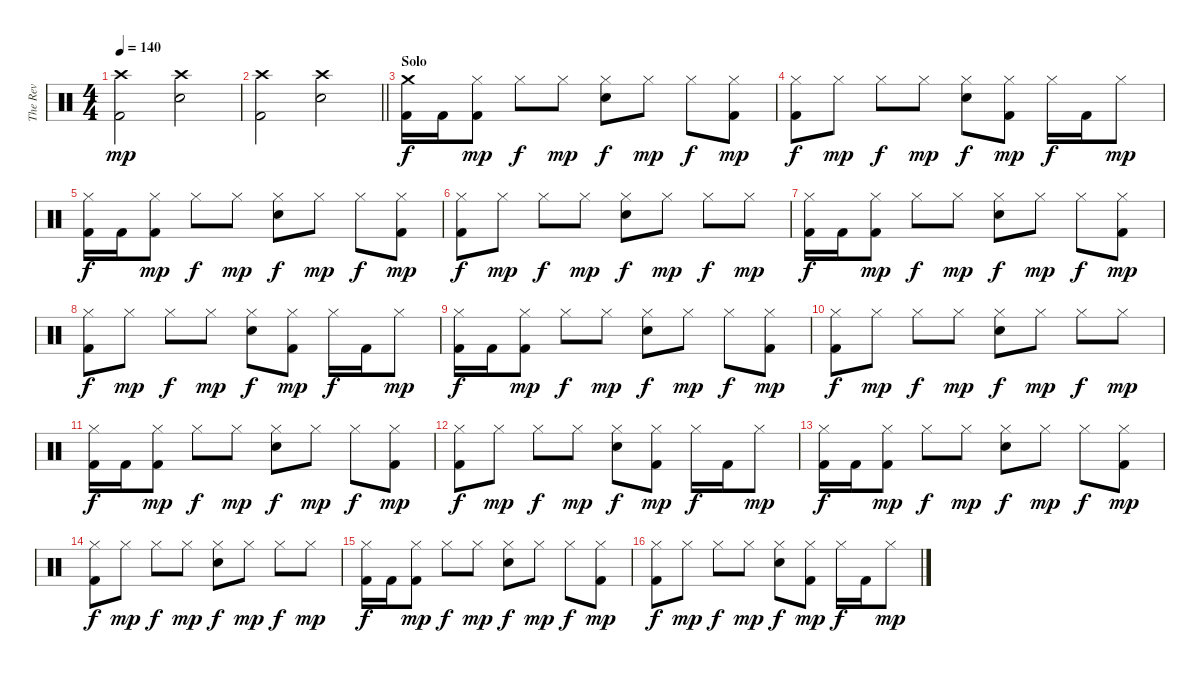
\track ("The Rev" "The Rev") {instrument percussion}
\staff {score}
\articulation defaults
\ts (4 4)
\tempo 140
\clef neutral
\ks c
("Crash high (hit)" "Kick (hit) 2").2{dy mp} ("Crash high (hit)" "Snare (hit) 2").2 |
\barLineRight lightlight
("Crash high (hit)" "Kick (hit) 2").2 ("Crash high (hit)" "Snare (hit) 2").2 |
\section ("" "Solo")
("Crash medium (hit)" "Kick (hit) 2").16{dy f} "Kick (hit) 2".16 ("Hi-Hat (closed)" "Kick (hit) 2").8{dy mp} "Hi-Hat (closed)".8{dy f} "Hi-Hat (closed)".8{dy mp} ("Hi-Hat (closed)" "Snare (hit) 2").8{dy f} "Hi-Hat (closed)".8{dy mp} "Hi-Hat (closed)".8{dy f} ("Hi-Hat (closed)" "Kick (hit) 2").8{dy mp} |
("Hi-Hat (closed)" "Kick (hit) 2").8{dy f} "Hi-Hat (closed)".8{dy mp} "Hi-Hat (closed)".8{dy f} "Hi-Hat (closed)".8{dy mp} ("Hi-Hat (closed)" "Snare (hit) 2").8{dy f} ("Hi-Hat (closed)" "Kick (hit) 2").8{dy mp} "Hi-Hat (closed)".16{dy f} "Kick (hit) 2".16 "Hi-Hat (closed)".8{dy mp} |
("Hi-Hat (closed)" "Kick (hit) 2").16{dy f} "Kick (hit) 2".16 ("Hi-Hat (closed)" "Kick (hit) 2").8{dy mp} "Hi-Hat (closed)".8{dy f} "Hi-Hat (closed)".8{dy mp} ("Hi-Hat (closed)" "Snare (hit) 2").8{dy f} "Hi-Hat (closed)".8{dy mp} "Hi-Hat (closed)".8{dy f} ("Hi-Hat (closed)" "Kick (hit) 2").8{dy mp} |
("Hi-Hat (closed)" "Kick (hit) 2").8{dy f} "Hi-Hat (closed)".8{dy mp} "Hi-Hat (closed)".8{dy f} "Hi-Hat (closed)".8{dy mp} ("Hi-Hat (closed)" "Snare (hit) 2").8{dy f} "Hi-Hat (closed)".8{dy mp} "Hi-Hat (closed)".8{dy f} "Hi-Hat (closed)".8{dy mp} |
("Hi-Hat (closed)" "Kick (hit) 2").16{dy f} "Kick (hit) 2".16 ("Hi-Hat (closed)" "Kick (hit) 2").8{dy mp} "Hi-Hat (closed)".8{dy f} "Hi-Hat (closed)".8{dy mp} ("Hi-Hat (closed)" "Snare (hit) 2").8{dy f} "Hi-Hat (closed)".8{dy mp} "Hi-Hat (closed)".8{dy f} ("Hi-Hat (closed)" "Kick (hit) 2").8{dy mp} |
("Hi-Hat (closed)" "Kick (hit) 2").8{dy f} "Hi-Hat (closed)".8{dy mp} "Hi-Hat (closed)".8{dy f} "Hi-Hat (closed)".8{dy mp} ("Hi-Hat (closed)" "Snare (hit) 2").8{dy f} ("Hi-Hat (closed)" "Kick (hit) 2").8{dy mp} "Hi-Hat (closed)".16{dy f} "Kick (hit) 2".16 "Hi-Hat (closed)".8{dy mp} |
("Hi-Hat (closed)" "Kick (hit) 2").16{dy f} "Kick (hit) 2".16 ("Hi-Hat (closed)" "Kick (hit) 2").8{dy mp} "Hi-Hat (closed)".8{dy f} "Hi-Hat (closed)".8{dy mp} ("Hi-Hat (closed)" "Snare (hit) 2").8{dy f} "Hi-Hat (closed)".8{dy mp} "Hi-Hat (closed)".8{dy f} ("Hi-Hat (closed)" "Kick (hit) 2").8{dy mp} |
("Hi-Hat (closed)" "Kick (hit) 2").8{dy f} "Hi-Hat (closed)".8{dy mp} "Hi-Hat (closed)".8{dy f} "Hi-Hat (closed)".8{dy mp} ("Hi-Hat (closed)" "Snare (hit) 2").8{dy f} "Hi-Hat (closed)".8{dy mp} "Hi-Hat (closed)".8{dy f} "Hi-Hat (closed)".8{dy mp} |
("Hi-Hat (closed)" "Kick (hit) 2").16{dy f} "Kick (hit) 2".16 ("Hi-Hat (closed)" "Kick (hit) 2").8{dy mp} "Hi-Hat (closed)".8{dy f} "Hi-Hat (closed)".8{dy mp} ("Hi-Hat (closed)" "Snare (hit) 2").8{dy f} "Hi-Hat (closed)".8{dy mp} "Hi-Hat (closed)".8{dy f} ("Hi-Hat (closed)" "Kick (hit) 2").8{dy mp} |
("Hi-Hat (closed)" "Kick (hit) 2").8{dy f} "Hi-Hat (closed)".8{dy mp} "Hi-Hat (closed)".8{dy f} "Hi-Hat (closed)".8{dy mp} ("Hi-Hat (closed)" "Snare (hit) 2").8{dy f} ("Hi-Hat (closed)" "Kick (hit) 2").8{dy mp} "Hi-Hat (closed)".16{dy f} "Kick (hit) 2".16 "Hi-Hat (closed)".8{dy mp} |
("Hi-Hat (closed)" "Kick (hit) 2").16{dy f} "Kick (hit) 2".16 ("Hi-Hat (closed)" "Kick (hit) 2").8{dy mp} "Hi-Hat (closed)".8{dy f} "Hi-Hat (closed)".8{dy mp} ("Hi-Hat (closed)" "Snare (hit) 2").8{dy f} "Hi-Hat (closed)".8{dy mp} "Hi-Hat (closed)".8{dy f} ("Hi-Hat (closed)" "Kick (hit) 2").8{dy mp} |
("Hi-Hat (closed)" "Kick (hit) 2").8{dy f} "Hi-Hat (closed)".8{dy mp} "Hi-Hat (closed)".8{dy f} "Hi-Hat (closed)".8{dy mp} ("Hi-Hat (closed)" "Snare (hit) 2").8{dy f} "Hi-Hat (closed)".8{dy mp} "Hi-Hat (closed)".8{dy f} "Hi-Hat (closed)".8{dy mp} |
("Hi-Hat (closed)" "Kick (hit) 2").16{dy f} "Kick (hit) 2".16 ("Hi-Hat (closed)" "Kick (hit) 2").8{dy mp} "Hi-Hat (closed)".8{dy f} "Hi-Hat (closed)".8{dy mp} ("Hi-Hat (closed)" "Snare (hit) 2").8{dy f} "Hi-Hat (closed)".8{dy mp} "Hi-Hat (closed)".8{dy f} ("Hi-Hat (closed)" "Kick (hit) 2").8{dy mp} |
("Hi-Hat (closed)" "Kick (hit) 2").8{dy f} "Hi-Hat (closed)".8{dy mp} "Hi-Hat (closed)".8{dy f} "Hi-Hat (closed)".8{dy mp} ("Hi-Hat (closed)" "Snare (hit) 2").8{dy f} ("Hi-Hat (closed)" "Kick (hit) 2").8{dy mp} "Hi-Hat (closed)".16{dy f} "Kick (hit) 2".16 "Hi-Hat (closed)".8{dy mp}
